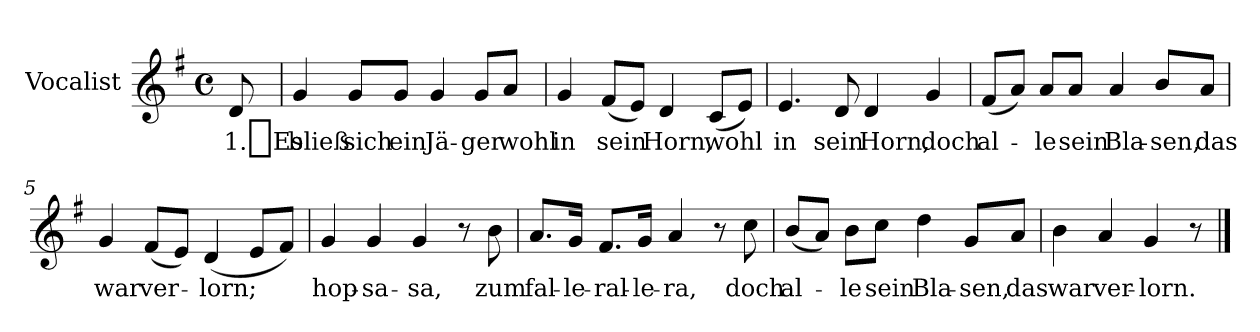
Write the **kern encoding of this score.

**kern	**text
*part1	*part1
*staff1	*staff1
*I"Vocalist	*
*k[f#]	*
*G:	*
*M4/4	*
*met(c)	*
=	=
8d	1._Es
=1	=1
4g	bließ
8gL	sich
8gJ	ein
4g	Jä-
8gL	-ger
8aJ	wohl
=2	=2
4g	in
(8f#L	sein
8eJ)	.
4d	Horn,
(8cL	wohl
8eJ)	.
=3	=3
4.e	in
8d	sein
4d	Horn,
4g	doch
=4	=4
(8f#L	al-
8aJ)	.
8aL	-le
8aJ	sein
4a	Bla-
8bL	-sen,
8aJ	das
=5	=5
4g	war
(8f#L	ver-
8eJ)	.
(4d	-lorn;
8eL	.
8f#J)	.
=6	=6
4g	hop-
4g	-sa-
4g	-sa,
8r	.
8b	zum
=7	=7
8.aL	fal-
16gJk	-le-
8.f#L	-ral-
16gJk	-le-
4a	-ra,
8r	.
8cc	doch
=8	=8
(8bL	al-
8aJ)	.
8bL	-le
8ccJ	sein
4dd	Bla-
8gL	-sen,
8aJ	das
=9	=9
4b	war
4a	ver-
4g	-lorn.
8r	.
==	==
*-	*-
